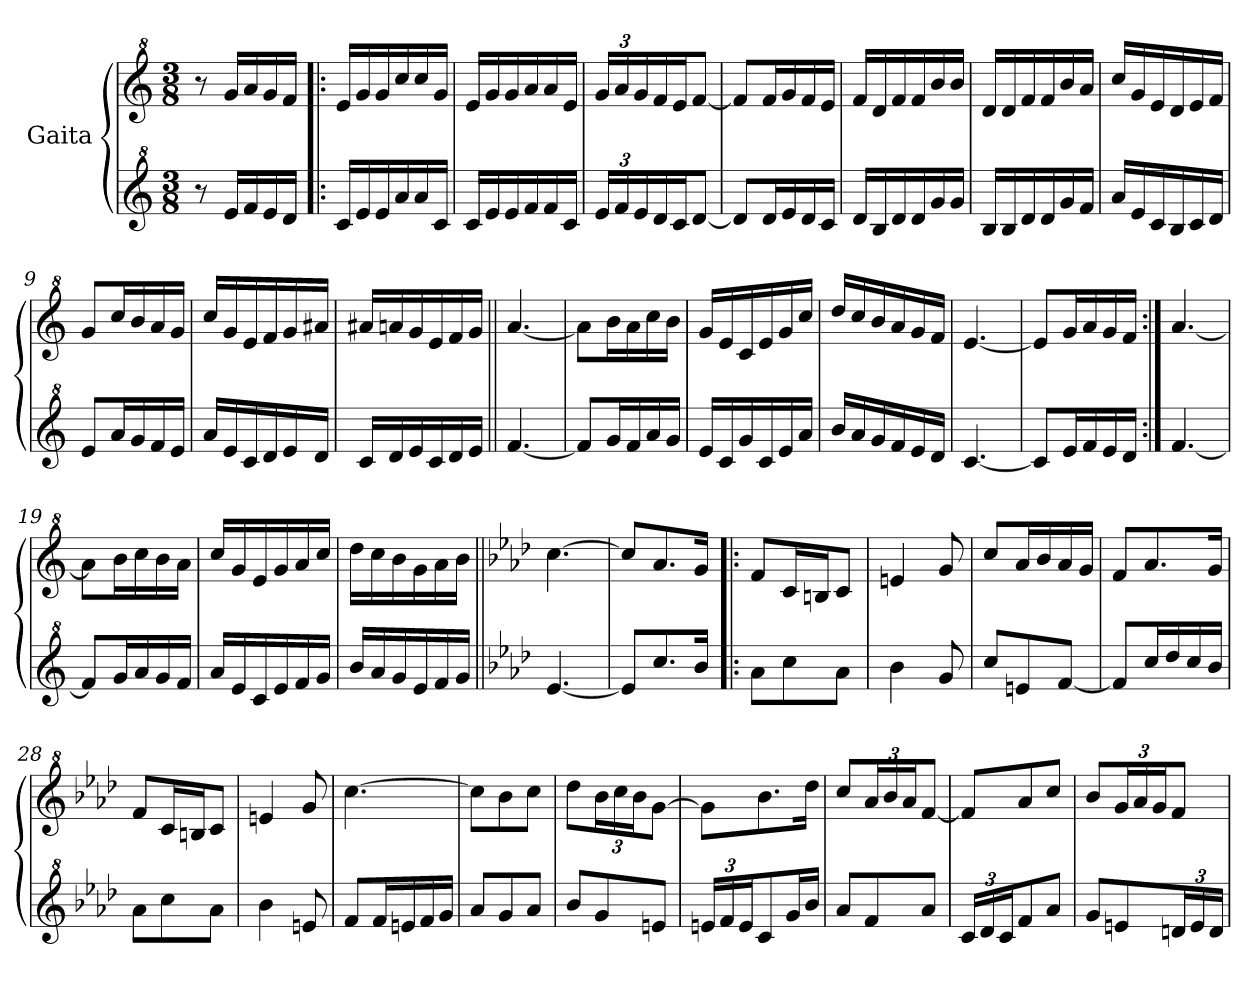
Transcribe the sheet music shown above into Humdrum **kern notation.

**kern	**kern
*part2	*part1
*staff2	*staff1
*I"Gaita	*I"Gaita
*clefG^2	*clefG^2
*k[]	*k[]
*M3/8	*M3/8
*MM105	*MM105
=1	=1
8r	8r
16ee/LL	16gg/LL
16ff/	16aa/
16ee/	16gg/
16dd/JJ	16ff/JJ
=2!|:	=2!|:
16cc/LL	16ee/LL
16ee/	16gg/
16ee/	16gg/
16aa/	16ccc/
16aa/	16ccc/
16cc/JJ	16gg/JJ
=3	=3
16cc/LL	16ee/LL
16ee/	16gg/
16ee/	16gg/
16ff/	16aa/
16ff/	16aa/
16cc/JJ	16ee/JJ
=4	=4
*Xbrackettup	*Xbrackettup
24ee/LL	24gg/LL
24ff/	24aa/
24ee/	24gg/
16dd/	16ff/
16cc/J	16ee/J
[8dd/J	[8ff/J
=5	=5
8dd/L]	8ff/L]
16dd/L	16ff/L
16ee/	16gg/
16dd/	16ff/
16cc/JJ	16ee/JJ
=6	=6
16dd/LL	16ff/LL
16b/	16dd/
16dd/	16ff/
16dd/	16ff/
16gg/	16bb/
16gg/JJ	16bb/JJ
=7	=7
16b/LL	16dd/LL
16b/	16dd/
16dd/	16ff/
16dd/	16ff/
16gg/	16bb/
16ff/JJ	16aa/JJ
!!LO:LB:g=z
=8	=8
16aa/LL	16ccc/LL
16ee/	16gg/
16cc/	16ee/
16b/	16dd/
16cc/	16ee/
16dd/JJ	16ff/JJ
=9	=9
8ee/L	8gg/L
16aa/L	16ccc/L
16gg/	16bb/
16ff/	16aa/
16ee/JJ	16gg/JJ
=10	=10
16aa/LL	16ccc/LL
16ee/	16gg/
16cc/	16ee/
16dd/	16ff/
16ee/	16gg/
16dd/JJ	16aa#X/JJ
=11	=11
16cc/LL	16aa#X/LL
16dd/	16aan/
16ee/	16gg/
16cc/	16ee/
16dd/	16ff/
16ee/JJ	16gg/JJ
=12||	=12||
[4.ff/	[4.aa/
=13	=13
8ff/L]	8aa\L]
16gg/L	16bb\L
16ff/	16aa\
16aa/	16ccc\
16gg/JJ	16bb\JJ
=14	=14
16ee/LL	16gg/LL
16cc/	16ee/
16gg/	16cc/
16cc/	16ee/
16ee/	16gg/
16aa/JJ	16ccc/JJ
=15	=15
16bb/LL	16ddd/LL
16aa/	16ccc/
16gg/	16bb/
16ff/	16aa/
16ee/	16gg/
16dd/JJ	16ff/JJ
!!LO:LB:g=z
=16	=16
[4.cc/	[4.ee/
=17	=17
8cc/L]	8ee/L]
16ee/L	16gg/L
16ff/	16aa/
16ee/	16gg/
16dd/JJ	16ff/JJ
=18:|!	=18:|!
[4.ff/	[4.aa/
=19	=19
8ff/L]	8aa\L]
16gg/L	16bb\L
16aa/	16ccc\
16gg/	16bb\
16ff/JJ	16aa\JJ
=20	=20
16aa/LL	16ccc/LL
16ee/	16gg/
16cc/	16ee/
16ee/	16gg/
16ff/	16aa/
16gg/JJ	16ccc/JJ
=21	=21
16bb/LL	16ddd\LL
16aa/	16ccc\
16gg/	16bb\
16ee/	16gg\
16ff/	16aa\
16gg/JJ	16bb\JJ
=22||	=22||
*k[b-e-a-d-]	*k[b-e-a-d-]
[4.ee-/	[4.ccc\
=23	=23
8ee-/L]	8ccc/L]
8.ccc/	8.aa-/
16bb-/Jk	16gg/Jk
=24!|:	=24!|:
8aa-\L	8ff/L
8ccc\	16cc/L
.	16bn/J
8aa-\J	8cc/J
!!LO:LB:g=z
=25	=25
4bb-\	4een/
8gg/	8gg/
=26	=26
8ccc/L	8ccc/L
8een/	16aa-/L
.	16bb-/
[8ff/J	16aa-/
.	16gg/JJ
=27	=27
8ff/L]	8ff/L
16ccc/L	8.aa-/
16ddd-/	.
16ccc/	.
16bb-/JJ	16gg/Jk
=28	=28
8aa-\L	8ff/L
8ccc\	16cc/L
.	16bn/J
8aa-\J	8cc/J
=29	=29
4bb-\	4een/
8een/	8gg/
=30	=30
8ff/L	[4.ccc\
16ff/L	.
16een/	.
16ff/	.
16gg/JJ	.
=31	=31
8aa-/L	8ccc\L]
8gg/	8bb-\
8aa-/J	8ccc\J
=32	=32
8bb-/L	8ddd-\L
8gg/	24bb-\L
.	24ccc\
.	24bb-\J
8een/J	[8gg\J
!!LO:LB:g=z
=33	=33
24een/LL	8gg\L]
24ff/	.
24ee/J	.
8cc/	8.bb-\
16gg/L	.
16bb-/JJ	16ddd-\Jk
=34	=34
8aa-/L	8ccc/L
8ff/	24aa-/L
.	24bb-/
.	24aa-/J
8aa-/J	[8ff/J
=35	=35
24cc/LL	8ff/L]
24dd-/	.
24cc/J	.
8ff/	8aa-/
8aa-/J	8ccc/J
=36	=36
8gg/L	8bb-/L
8een/	24gg/L
.	24aa-/
.	24gg/J
24ddn/L	8ff/J
24ee/	.
24dd/JJ	.
=	=
*-	*-
